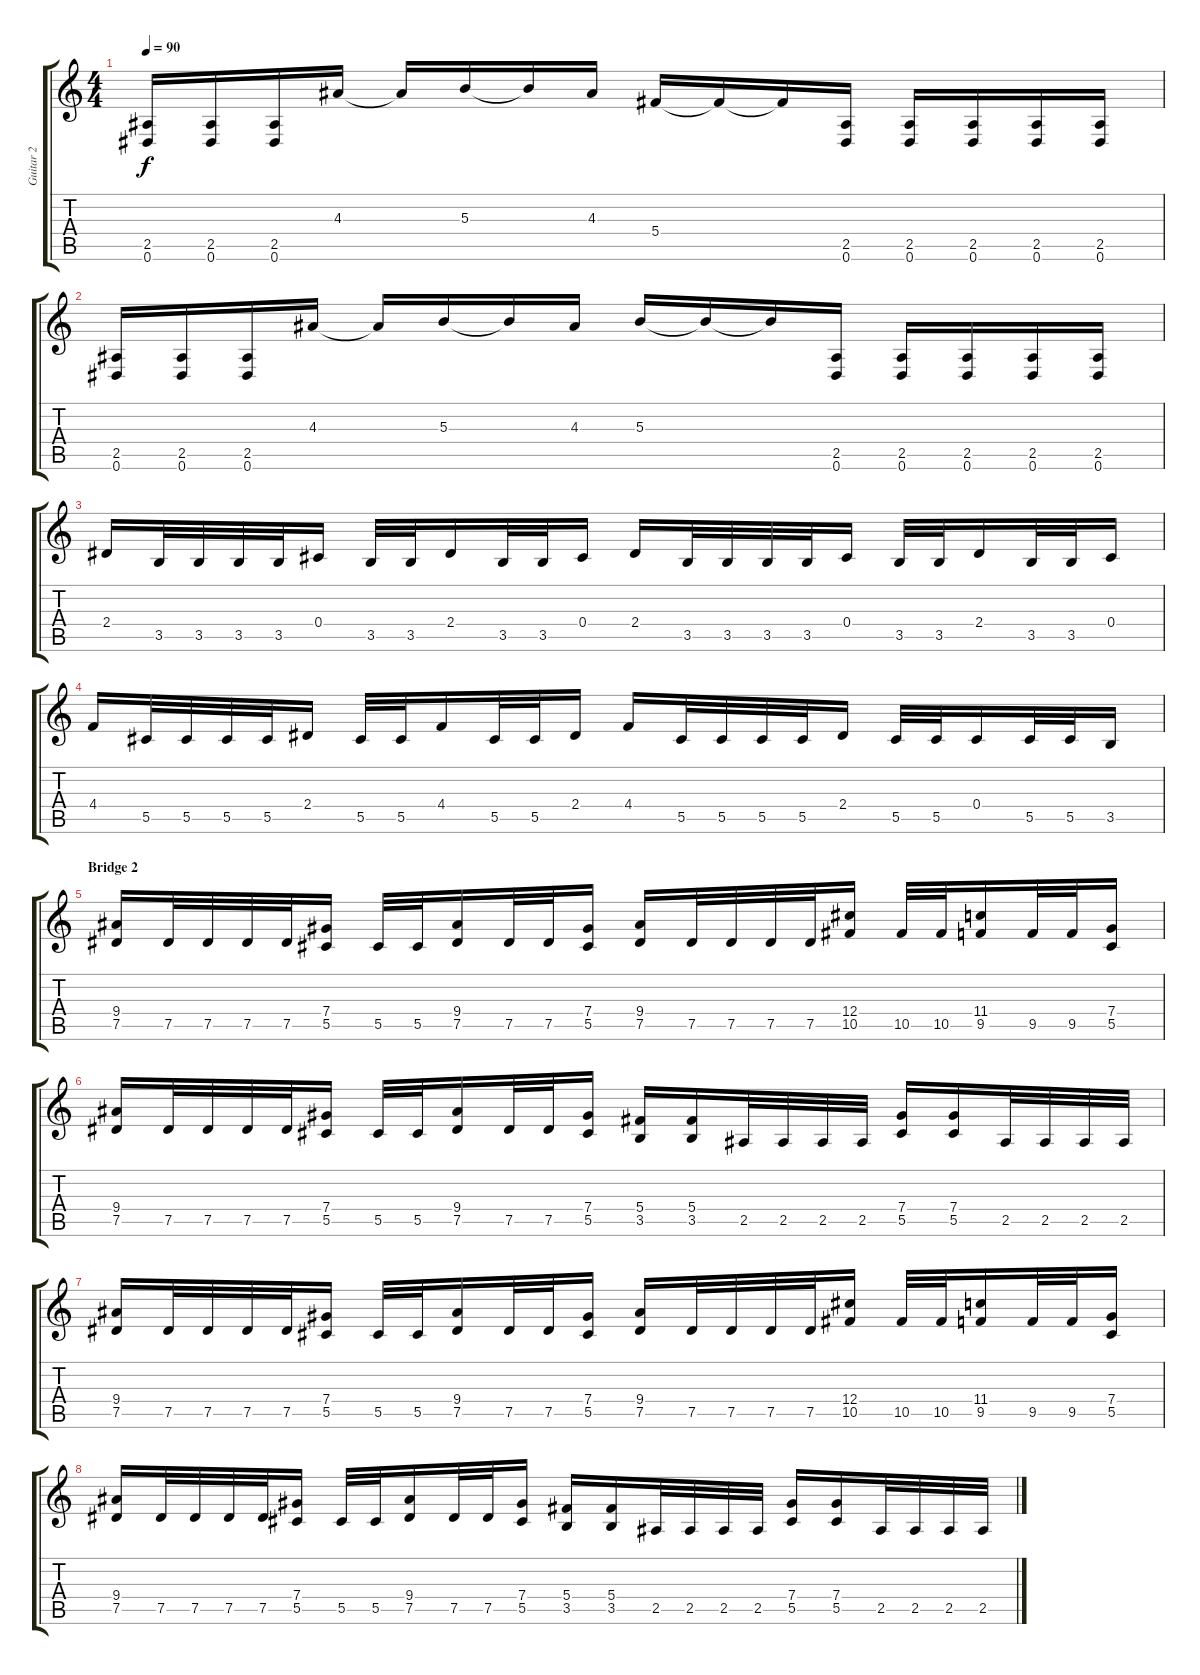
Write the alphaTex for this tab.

\track ("Guitar 2" "Guitar 2") {instrument distortionguitar}
\staff {score tabs}
\tuning (Eb4 Bb3 Gb3 Db3 Ab2 Eb2) {hide}
\ts (4 4)
\tempo 90
\clef g2
\ks c
(2.5 0.6).16{dy f} (2.5 0.6).16 (2.5 0.6).16 4.3.16 4.3{t}.16 5.3.16 5.3{t}.16 4.3.16 5.4.16 5.4{t}.16 5.4{t}.16 (2.5 0.6).16 (2.5 0.6).16 (2.5 0.6).16 (2.5 0.6).16 (2.5 0.6).16 |
(2.5 0.6).16 (2.5 0.6).16 (2.5 0.6).16 4.3.16 4.3{t}.16 5.3.16 5.3{t}.16 4.3.16 5.3.16 5.3{t}.16 5.3{t}.16 (2.5 0.6).16 (2.5 0.6).16 (2.5 0.6).16 (2.5 0.6).16 (2.5 0.6).16 |
2.4.16 3.5.32 3.5.32 3.5.32 3.5.32 0.4.16 3.5.32 3.5.32 2.4.16 3.5.32 3.5.32 0.4.16 2.4.16 3.5.32 3.5.32 3.5.32 3.5.32 0.4.16 3.5.32 3.5.32 2.4.16 3.5.32 3.5.32 0.4.16 |
4.4.16 5.5.32 5.5.32 5.5.32 5.5.32 2.4.16 5.5.32 5.5.32 4.4.16 5.5.32 5.5.32 2.4.16 4.4.16 5.5.32 5.5.32 5.5.32 5.5.32 2.4.16 5.5.32 5.5.32 0.4.16 5.5.32 5.5.32 3.5.16 |
\section ("" "Bridge 2")
(9.4 7.5).16 7.5.32 7.5.32 7.5.32 7.5.32 (7.4 5.5).16 5.5.32 5.5.32 (9.4 7.5).16 7.5.32 7.5.32 (7.4 5.5).16 (9.4 7.5).16 7.5.32 7.5.32 7.5.32 7.5.32 (12.4 10.5).16 10.5.32 10.5.32 (11.4 9.5).16 9.5.32 9.5.32 (7.4 5.5).16 |
(9.4 7.5).16 7.5.32 7.5.32 7.5.32 7.5.32 (7.4 5.5).16 5.5.32 5.5.32 (9.4 7.5).16 7.5.32 7.5.32 (7.4 5.5).16 (5.4 3.5).16 (5.4 3.5).16 2.5.32 2.5.32 2.5.32 2.5.32 (7.4 5.5).16 (7.4 5.5).16 2.5.32 2.5.32 2.5.32 2.5.32 |
(9.4 7.5).16 7.5.32 7.5.32 7.5.32 7.5.32 (7.4 5.5).16 5.5.32 5.5.32 (9.4 7.5).16 7.5.32 7.5.32 (7.4 5.5).16 (9.4 7.5).16 7.5.32 7.5.32 7.5.32 7.5.32 (12.4 10.5).16 10.5.32 10.5.32 (11.4 9.5).16 9.5.32 9.5.32 (7.4 5.5).16 |
(9.4 7.5).16 7.5.32 7.5.32 7.5.32 7.5.32 (7.4 5.5).16 5.5.32 5.5.32 (9.4 7.5).16 7.5.32 7.5.32 (7.4 5.5).16 (5.4 3.5).16 (5.4 3.5).16 2.5.32 2.5.32 2.5.32 2.5.32 (7.4 5.5).16 (7.4 5.5).16 2.5.32 2.5.32 2.5.32 2.5.32
